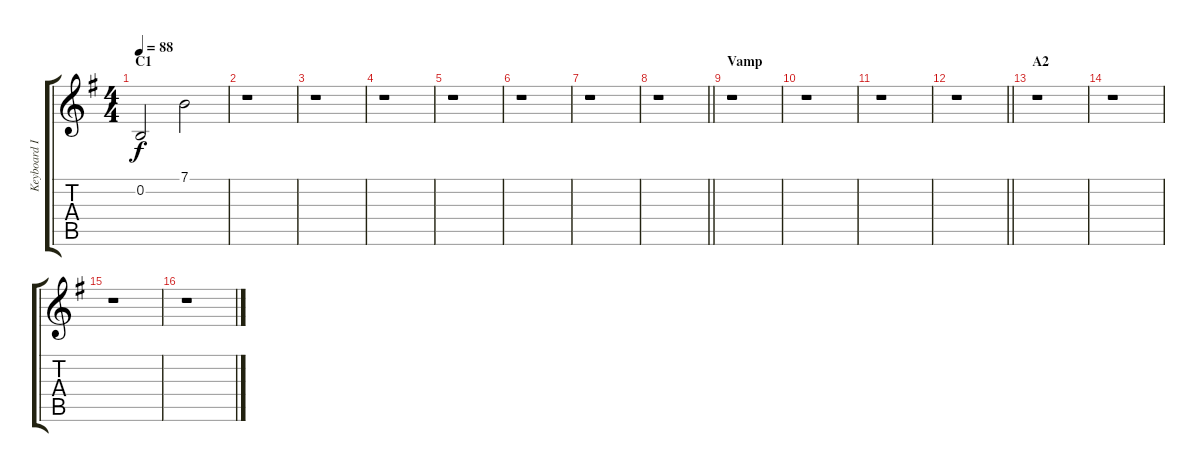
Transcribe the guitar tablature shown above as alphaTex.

\track ("Keyboard III" "Keyboard I") {instrument pad1newage}
\staff {score tabs}
\tuning (E4 B3 G3 D3 A2 E2) {hide}
\ts (4 4)
\section ("" "C1")
\tempo 88
\clef g2
\ks g
0.2.2{dy f} 7.1.2 |
r.1 |
r.1 |
r.1 |
r.1 |
r.1 |
r.1 |
\barLineRight lightlight
r.1 |
\section ("" "Vamp")
r.1 |
r.1 |
r.1 |
\barLineRight lightlight
r.1 |
\section ("" "A2")
r.1 |
r.1 |
r.1 |
r.1
